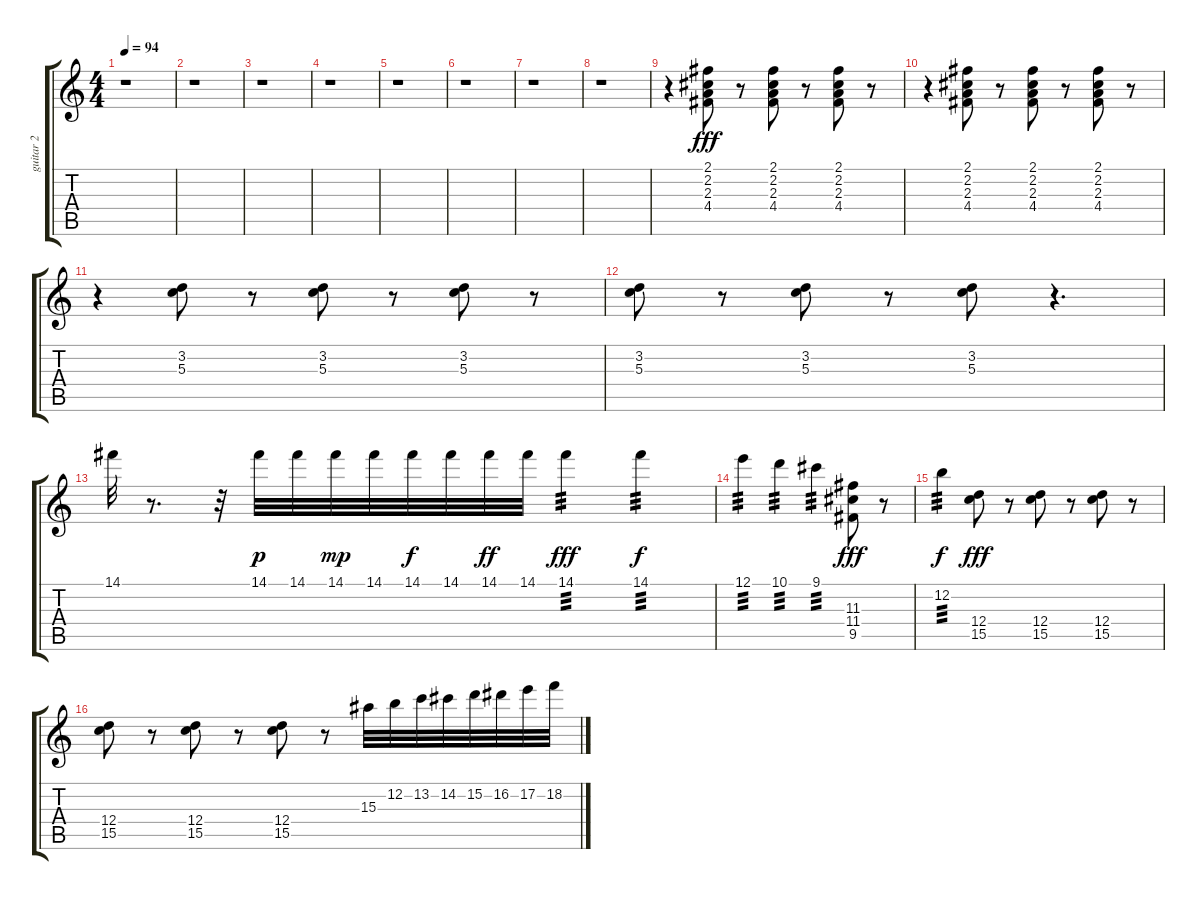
\track ("guitar 2" "guitar 2") {instrument acousticguitarsteel}
\staff {score tabs}
\tuning (E4 B3 G3 D3 A2 E2) {hide}
\ts (4 4)
\tempo 94
\clef g2
\ks c
r.1{dy fff} |
r.1 |
r.1 |
r.1 |
r.1 |
r.1 |
r.1 |
r.1 |
r.4 (2.1 2.2 2.3 4.4).8 r.8 (2.1 2.2 2.3 4.4).8 r.8 (2.1 2.2 2.3 4.4).8 r.8 |
r.4 (2.1 2.2 2.3 4.4).8 r.8 (2.1 2.2 2.3 4.4).8 r.8 (2.1 2.2 2.3 4.4).8 r.8 |
r.4 (3.2 5.3).8 r.8 (3.2 5.3).8 r.8 (3.2 5.3).8 r.8 |
(3.2 5.3).8 r.8 (3.2 5.3).8 r.8 (3.2 5.3).8 r.4{d} |
14.1.32 r.8{d} r.32 14.1.32{dy p} 14.1.32 14.1.32{dy mp} 14.1.32 14.1.32{dy f} 14.1.32 14.1.32{dy ff} 14.1.32 14.1.4{tp 3 dy fff} 14.1.4{tp 3 dy f} |
12.1.4{tp 3} 10.1.4{tp 3} 9.1.4{tp 3} (11.3 11.4 9.5).8{dy fff} r.8 |
12.2.4{tp 3 dy f} (12.4 15.5).8{dy fff} r.8 (12.4 15.5).8 r.8 (12.4 15.5).8 r.8 |
(12.4 15.5).8 r.8 (12.4 15.5).8 r.8 (12.4 15.5).8 r.8 15.3.32 12.2.32 13.2.32 14.2.32 15.2.32 16.2.32 17.2.32 18.2.32
